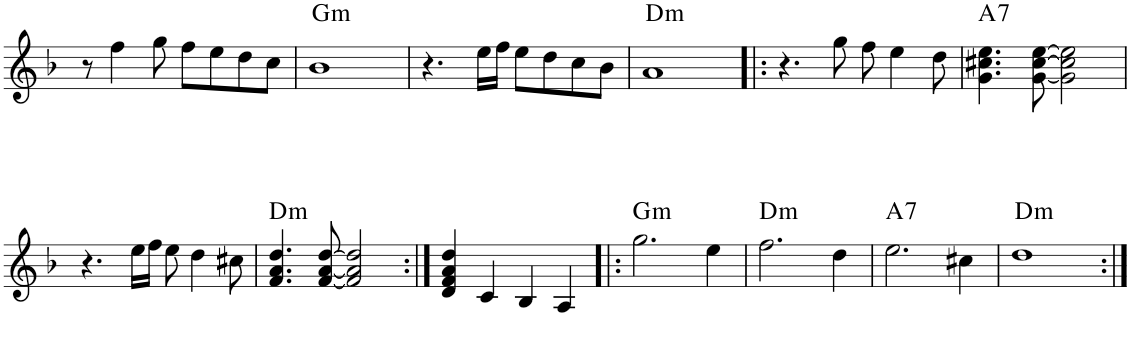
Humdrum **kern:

**kern	**harte
*part1	*part1
*staff1	*
*I"Piano	*
*I'Pno.	*
!!LO:PB:g=z
*clefG2	*
*k[b-]	*
*M4/4	*
=38	=38
8r	.
4ff\	.
8gg\	.
8ff\L	.
8ee\	.
8dd\	.
8cc\J	.
=39	=39
!	!LO:H:kt=m
1b-	G:min
=40	=40
4.r	.
16ee\LL	.
16ff\JJ	.
8ee\L	.
8dd\	.
8cc\	.
8b-\J	.
=41	=41
!	!LO:H:kt=m
1a	D:min
=42!|:	=42!|:
4.r	.
8gg\	.
8ff\	.
4ee\	.
8dd\	.
=43	=43
!	!LO:H:kt=7
4.g\ 4.cc#X\ 4.ee\	A:7
[8g\ [8cc#\ [8ee\	.
2g\] 2cc#\] 2ee\]	.
!!LO:LB:g=z
=44	=44
4.r	.
16ee\LL	.
16ff\JJ	.
8ee\	.
4dd\	.
8cc#X\	.
=45	=45
!	!LO:H:kt=m
4.f/ 4.a/ 4.dd/	D:min
[8f/ [8a/ [8dd/	.
2f/] 2a/] 2dd/]	.
=46:|!	=46:|!
4d/ 4f/ 4a/ 4dd/	.
4c/	.
4B-/	.
4A/	.
=47!|:	=47!|:
!	!LO:H:kt=m
2.gg\	G:min
4ee\	.
=48	=48
!	!LO:H:kt=m
2.ff\	D:min
4dd\	.
=49	=49
!	!LO:H:kt=7
2.ee\	A:7
4cc#X\	.
=50	=50
!	!LO:H:kt=m
1dd	D:min
=:|!	=:|!
*-	*-
